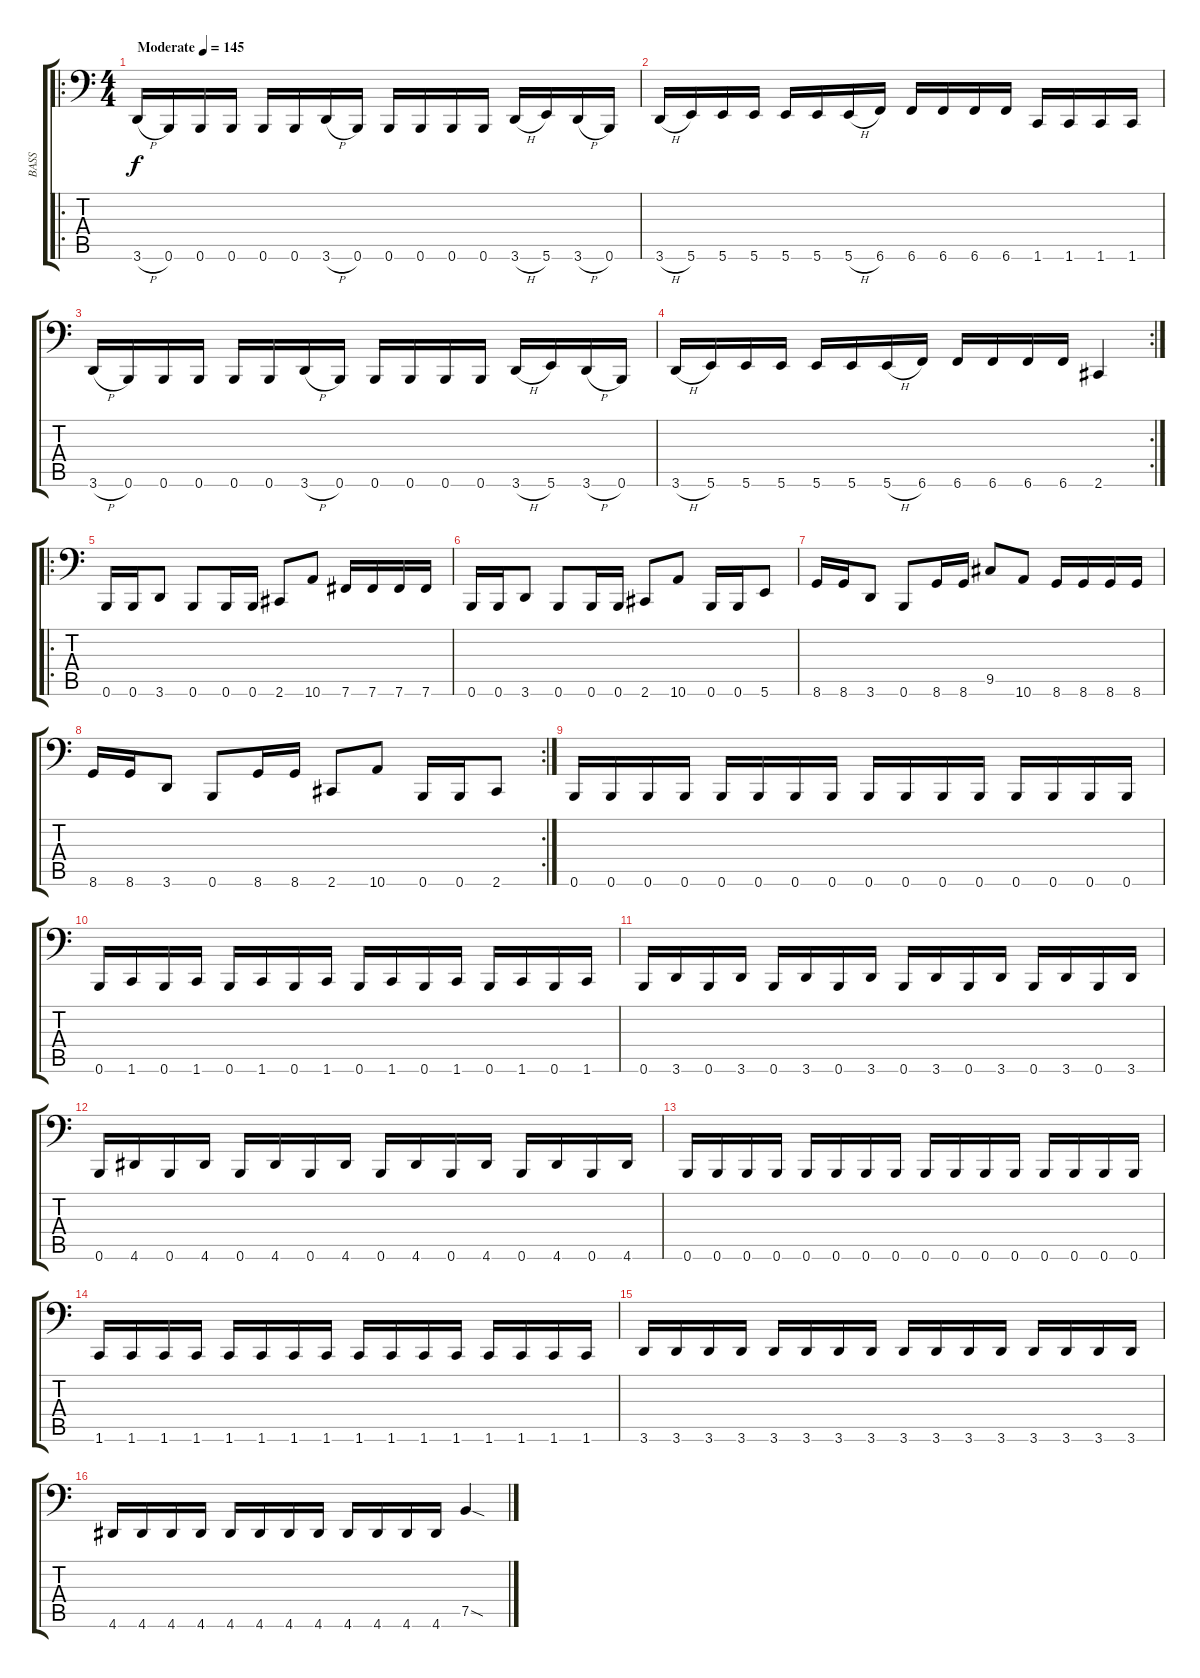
\track ("BASS" "BASS") {instrument electricbassfinger}
\staff {score tabs}
\tuning (C3 G2 D2 A1 E1 B0) {hide}
\ro
\ts (4 4)
\tempo (145 "Moderate")
\clef f4
\ks c
3.6{h}.16{dy f instrument electricbassfinger} 0.6.16 0.6.16 0.6.16 0.6.16 0.6.16 3.6{h}.16 0.6.16 0.6.16 0.6.16 0.6.16 0.6.16 3.6{h}.16 5.6.16 3.6{h}.16 0.6.16 |
3.6{h}.16 5.6.16 5.6.16 5.6.16 5.6.16 5.6.16 5.6{h}.16 6.6.16 6.6.16 6.6.16 6.6.16 6.6.16 1.6.16 1.6.16 1.6.16 1.6.16 |
3.6{h}.16 0.6.16 0.6.16 0.6.16 0.6.16 0.6.16 3.6{h}.16 0.6.16 0.6.16 0.6.16 0.6.16 0.6.16 3.6{h}.16 5.6.16 3.6{h}.16 0.6.16 |
\rc 2
3.6{h}.16 5.6.16 5.6.16 5.6.16 5.6.16 5.6.16 5.6{h}.16 6.6.16 6.6.16 6.6.16 6.6.16 6.6.16 2.6.4 |
\ro
0.6.16 0.6.16 3.6.8 0.6.8 0.6.16 0.6.16 2.6.8 10.6.8 7.6.16 7.6.16 7.6.16 7.6.16 |
0.6.16 0.6.16 3.6.8 0.6.8 0.6.16 0.6.16 2.6.8 10.6.8 0.6.16 0.6.16 5.6.8 |
8.6.16 8.6.16 3.6.8 0.6.8 8.6.16 8.6.16 9.5.8 10.6.8 8.6.16 8.6.16 8.6.16 8.6.16 |
\rc 2
8.6.16 8.6.16 3.6.8 0.6.8 8.6.16 8.6.16 2.6.8 10.6.8 0.6.16 0.6.16 2.6.8 |
0.6.16 0.6.16 0.6.16 0.6.16 0.6.16 0.6.16 0.6.16 0.6.16 0.6.16 0.6.16 0.6.16 0.6.16 0.6.16 0.6.16 0.6.16 0.6.16 |
0.6.16 1.6.16 0.6.16 1.6.16 0.6.16 1.6.16 0.6.16 1.6.16 0.6.16 1.6.16 0.6.16 1.6.16 0.6.16 1.6.16 0.6.16 1.6.16 |
0.6.16 3.6.16 0.6.16 3.6.16 0.6.16 3.6.16 0.6.16 3.6.16 0.6.16 3.6.16 0.6.16 3.6.16 0.6.16 3.6.16 0.6.16 3.6.16 |
0.6.16 4.6.16 0.6.16 4.6.16 0.6.16 4.6.16 0.6.16 4.6.16 0.6.16 4.6.16 0.6.16 4.6.16 0.6.16 4.6.16 0.6.16 4.6.16 |
0.6.16 0.6.16 0.6.16 0.6.16 0.6.16 0.6.16 0.6.16 0.6.16 0.6.16 0.6.16 0.6.16 0.6.16 0.6.16 0.6.16 0.6.16 0.6.16 |
1.6.16 1.6.16 1.6.16 1.6.16 1.6.16 1.6.16 1.6.16 1.6.16 1.6.16 1.6.16 1.6.16 1.6.16 1.6.16 1.6.16 1.6.16 1.6.16 |
3.6.16 3.6.16 3.6.16 3.6.16 3.6.16 3.6.16 3.6.16 3.6.16 3.6.16 3.6.16 3.6.16 3.6.16 3.6.16 3.6.16 3.6.16 3.6.16 |
4.6.16 4.6.16 4.6.16 4.6.16 4.6.16 4.6.16 4.6.16 4.6.16 4.6.16 4.6.16 4.6.16 4.6.16 7.5{sod}.4
